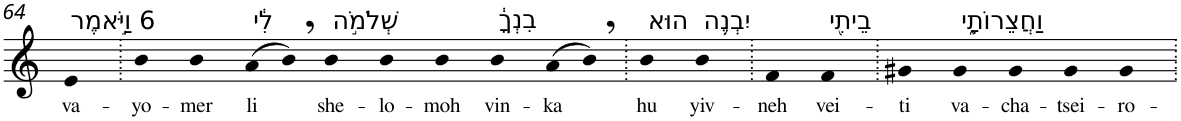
**kern	**text
*part1	*part1
*staff1	*staff1
*I"Piano	*
*I'Pno	*
!!LO:PB:g=z
*clefG2	*
*k[]	*
=64	=64
!LO:TX:a:t=6 וַיֹּ֣אמֶר	!
!	!LO:LY:b
4e	va-
=65.	=65.
!	!LO:LY:b
4b	-yo-
!	!LO:LY:b
4b	-mer
!LO:TX:a:t=לִ֔י	!
!	!LO:LY:b
(>8a	li
8b,)	.
!LO:TX:a:t=שְׁלֹמֹ֣ה	!
!	!LO:LY:b
4b	she-
!	!LO:LY:b
4b	-lo-
!	!LO:LY:b
4b	-moh
!LO:TX:a:t=בִנְךָ֔	!
!	!LO:LY:b
4b	vin-
!	!LO:LY:b
(>8a	-ka
8b,)	.
=66.	=66.
!LO:TX:a:t=הוּא	!
!	!LO:LY:b
4b	hu
!LO:TX:a:t=יִבְנֶ֥ה	!
!	!LO:LY:b
4b	yiv-
=67.	=67.
!	!LO:LY:b
4f	-neh
!LO:TX:a:t=בֵיתִ֖י	!
!	!LO:LY:b
4f	vei-
=68.	=68.
!	!LO:LY:b
4g#X	-ti
!LO:TX:a:t=וַחֲצֵרוֹתָ֑י	!
!	!LO:LY:b
4g#	va-
!	!LO:LY:b
4g#	-cha-
!	!LO:LY:b
4g#	-tsei-
!	!LO:LY:b
4g#	-ro-
=.	=.
*-	*-
